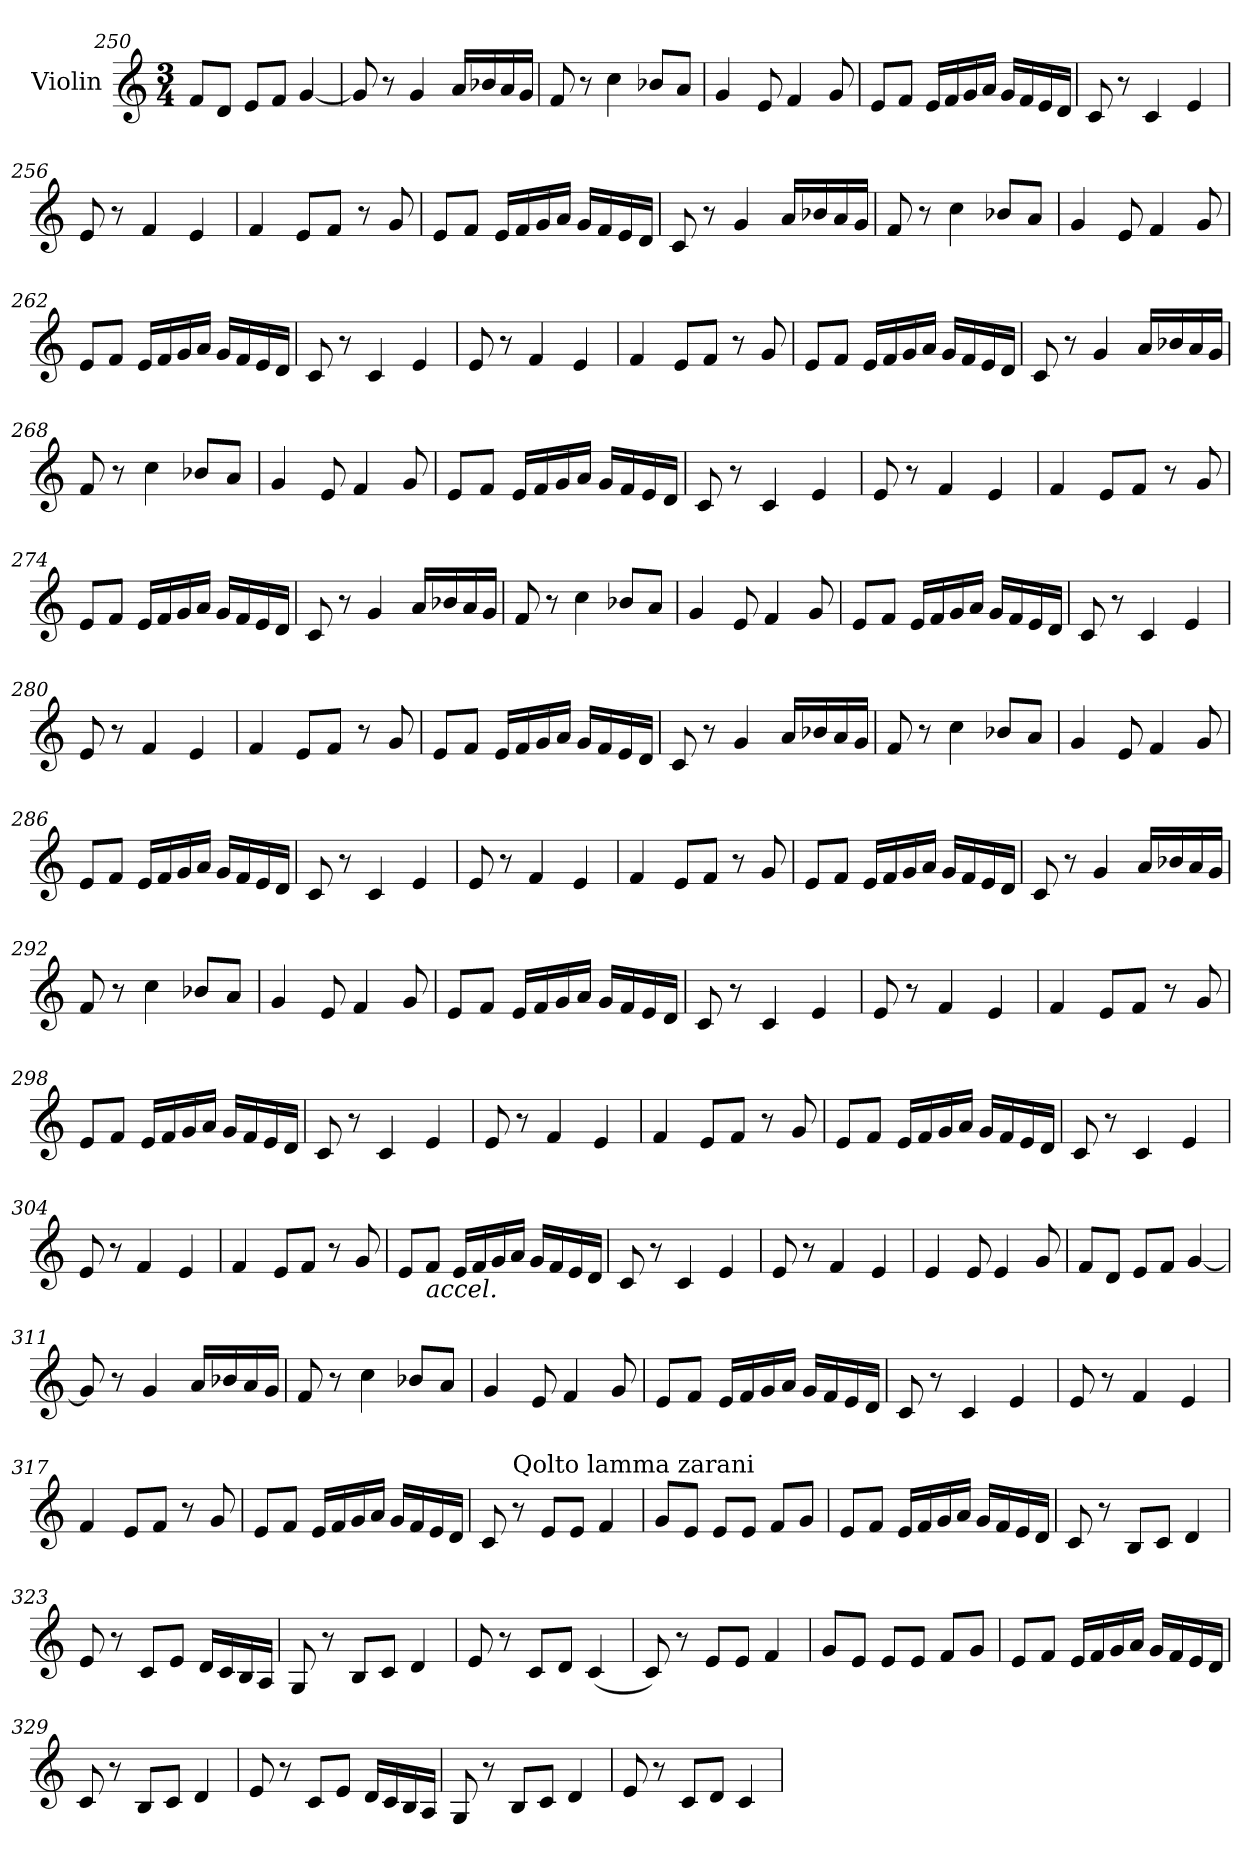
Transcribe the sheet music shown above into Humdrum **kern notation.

**kern
*part1
*staff1
*I"Violin
*clefG2
*k[]
*M3/4
=250
8f/L
8d/J
8e/L
8f/J
[4g/
=251
8g/]
8r
4g/
16a/LL
16b-X/
16a/
16g/JJ
!!LO:LB:g=z
=252
8f/
8r
4cc\
8b-X/L
8a/J
=253
4g/
8e/
4f/
8g/
=254
8e/L
8f/J
16e/LL
16f/
16g/
16a/JJ
16g/LL
16f/
16e/
16d/JJ
=255
8c/
8r
4c/
4e/
=256
8e/
8r
4f/
4e/
=257
4f/
8e/L
8f/J
8r
8g/
!!LO:LB:g=z
=258
8e/L
8f/J
16e/LL
16f/
16g/
16a/JJ
16g/LL
16f/
16e/
16d/JJ
=259
8c/
8r
4g/
16a/LL
16b-X/
16a/
16g/JJ
=260
8f/
8r
4cc\
8b-X/L
8a/J
=261
4g/
8e/
4f/
8g/
=262
8e/L
8f/J
16e/LL
16f/
16g/
16a/JJ
16g/LL
16f/
16e/
16d/JJ
!!LO:LB:g=z
=263
8c/
8r
4c/
4e/
=264
8e/
8r
4f/
4e/
=265
4f/
8e/L
8f/J
8r
8g/
=266
8e/L
8f/J
16e/LL
16f/
16g/
16a/JJ
16g/LL
16f/
16e/
16d/JJ
=267
8c/
8r
4g/
16a/LL
16b-X/
16a/
16g/JJ
=268
8f/
8r
4cc\
8b-X/L
8a/J
!!LO:LB:g=z
=269
4g/
8e/
4f/
8g/
=270
8e/L
8f/J
16e/LL
16f/
16g/
16a/JJ
16g/LL
16f/
16e/
16d/JJ
=271
8c/
8r
4c/
4e/
=272
8e/
8r
4f/
4e/
=273
4f/
8e/L
8f/J
8r
8g/
!!LO:PB:g=z
=274
8e/L
8f/J
16e/LL
16f/
16g/
16a/JJ
16g/LL
16f/
16e/
16d/JJ
=275
8c/
8r
4g/
16a/LL
16b-X/
16a/
16g/JJ
=276
8f/
8r
4cc\
8b-X/L
8a/J
=277
4g/
8e/
4f/
8g/
=278
8e/L
8f/J
16e/LL
16f/
16g/
16a/JJ
16g/LL
16f/
16e/
16d/JJ
!!LO:LB:g=z
=279
8c/
8r
4c/
4e/
=280
8e/
8r
4f/
4e/
=281
4f/
8e/L
8f/J
8r
8g/
=282
8e/L
8f/J
16e/LL
16f/
16g/
16a/JJ
16g/LL
16f/
16e/
16d/JJ
=283
8c/
8r
4g/
16a/LL
16b-X/
16a/
16g/JJ
=284
8f/
8r
4cc\
8b-X/L
8a/J
!!LO:LB:g=z
=285
4g/
8e/
4f/
8g/
=286
8e/L
8f/J
16e/LL
16f/
16g/
16a/JJ
16g/LL
16f/
16e/
16d/JJ
=287
8c/
8r
4c/
4e/
=288
8e/
8r
4f/
4e/
=289
4f/
8e/L
8f/J
8r
8g/
!!LO:LB:g=z
=290
8e/L
8f/J
16e/LL
16f/
16g/
16a/JJ
16g/LL
16f/
16e/
16d/JJ
=291
8c/
8r
4g/
16a/LL
16b-X/
16a/
16g/JJ
=292
8f/
8r
4cc\
8b-X/L
8a/J
=293
4g/
8e/
4f/
8g/
=294
8e/L
8f/J
16e/LL
16f/
16g/
16a/JJ
16g/LL
16f/
16e/
16d/JJ
!!LO:LB:g=z
=295
8c/
8r
4c/
4e/
=296
8e/
8r
4f/
4e/
=297
4f/
8e/L
8f/J
8r
8g/
=298
8e/L
8f/J
16e/LL
16f/
16g/
16a/JJ
16g/LL
16f/
16e/
16d/JJ
=299
8c/
8r
4c/
4e/
=300
8e/
8r
4f/
4e/
!!LO:LB:g=z
=301
4f/
8e/L
8f/J
8r
8g/
=302
8e/L
8f/J
16e/LL
16f/
16g/
16a/JJ
16g/LL
16f/
16e/
16d/JJ
=303
8c/
8r
4c/
4e/
=304
8e/
8r
4f/
4e/
=305
4f/
8e/L
8f/J
8r
8g/
!!LO:LB:g=z
=306
8e/L
!LO:TX:b:i:t=accel.
8f/J
16e/LL
16f/
16g/
16a/JJ
16g/LL
16f/
16e/
16d/JJ
=307
8c/
8r
4c/
4e/
=308
8e/
8r
4f/
4e/
=309
4e/
8e/
4e/
8g/
=310
8f/L
8d/J
8e/L
8f/J
[4g/
=311
8g/]
8r
4g/
16a/LL
16b-X/
16a/
16g/JJ
!!LO:LB:g=z
=312
8f/
8r
4cc\
8b-X/L
8a/J
=313
4g/
8e/
4f/
8g/
=314
8e/L
8f/J
16e/LL
16f/
16g/
16a/JJ
16g/LL
16f/
16e/
16d/JJ
=315
8c/
8r
4c/
4e/
=316
8e/
8r
4f/
4e/
=317
4f/
8e/L
8f/J
8r
8g/
!!LO:PB:g=z
=318
8e/L
8f/J
16e/LL
16f/
16g/
16a/JJ
16g/LL
16f/
16e/
16d/JJ
=319
*MM60
8c/
!LO:TX:a:t=Qolto lamma zarani
8r
8e/L
8e/J
4f/
=320
8g/L
8e/J
8e/L
8e/J
8f/L
8g/J
=321
8e/L
8f/J
16e/LL
16f/
16g/
16a/JJ
16g/LL
16f/
16e/
16d/JJ
=322
8c/
8r
8B/L
8c/J
4d/
!!LO:LB:g=z
=323
8e/
8r
8c/L
8e/J
16d/LL
16c/
16B/
16A/JJ
=324
8G/
8r
8B/L
8c/J
4d/
=325
8e/
8r
8c/L
8d/J
(4c/
=326
8c/)
8r
8e/L
8e/J
4f/
=327
8g/L
8e/J
8e/L
8e/J
8f/L
8g/J
!!LO:LB:g=z
=328
8e/L
8f/J
16e/LL
16f/
16g/
16a/JJ
16g/LL
16f/
16e/
16d/JJ
=329
8c/
8r
8B/L
8c/J
4d/
=330
8e/
8r
8c/L
8e/J
16d/LL
16c/
16B/
16A/JJ
=331
8G/
8r
8B/L
8c/J
4d/
=332
8e/
8r
8c/L
8d/J
4c/
=
*-
